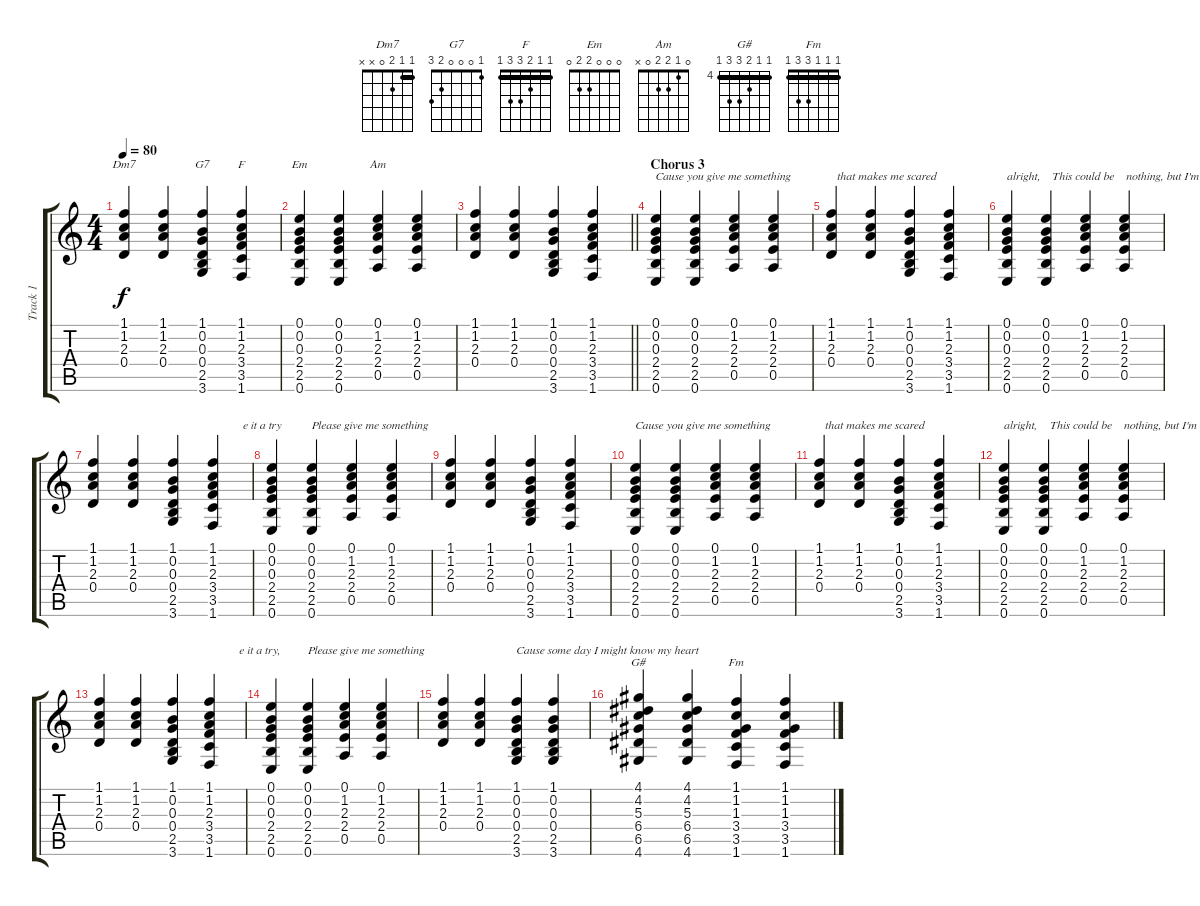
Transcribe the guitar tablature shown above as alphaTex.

\track ("Track 1" "Track 1") {instrument acousticguitarsteel}
\staff {score tabs}
\tuning (E4 B3 G3 D3 A2 E2) {hide}
\chord ("Dm7" 1 1 2 0 x x) {barre 1}
\chord ("G7" 1 0 0 0 2 3)
\chord ("F" 1 1 2 3 3 1) {barre 1}
\chord ("Em" 0 0 0 2 2 0)
\chord ("Am" 0 1 2 2 0 x)
\chord ("G#" 4 4 5 6 6 4) {firstfret 4 barre 4}
\chord ("Fm" 1 1 1 3 3 1) {barre 1}
\ts (4 4)
\tempo 80
\clef g2
\ks c
(1.1 1.2 2.3 0.4).4{ch "Dm7" dy f} (1.1 1.2 2.3 0.4).4 (1.1 0.2 0.3 0.4 2.5 3.6).4{ch "G7"} (1.1 1.2 2.3 3.4 3.5 1.6).4{ch "F"} |
(0.1 0.2 0.3 2.4 2.5 0.6).4{ch "Em"} (0.1 0.2 0.3 2.4 2.5 0.6).4 (0.1 1.2 2.3 2.4 0.5).4{ch "Am"} (0.1 1.2 2.3 2.4 0.5).4 |
\barLineRight lightlight
(1.1 1.2 2.3 0.4).4 (1.1 1.2 2.3 0.4).4 (1.1 0.2 0.3 0.4 2.5 3.6).4 (1.1 1.2 2.3 3.4 3.5 1.6).4 |
\section ("" "Chorus 3")
(0.1 0.2 0.3 2.4 2.5 0.6).4{txt "Cause you give me something"} (0.1 0.2 0.3 2.4 2.5 0.6).4 (0.1 1.2 2.3 2.4 0.5).4 (0.1 1.2 2.3 2.4 0.5).4 |
(1.1 1.2 2.3 0.4).4{txt "  that makes me scared"} (1.1 1.2 2.3 0.4).4 (1.1 0.2 0.3 0.4 2.5 3.6).4 (1.1 1.2 2.3 3.4 3.5 1.6).4 |
(0.1 0.2 0.3 2.4 2.5 0.6).4{txt "alright,"} (0.1 0.2 0.3 2.4 2.5 0.6).4{txt "  This could be    nothing, but I'm willing to giv"} (0.1 1.2 2.3 2.4 0.5).4 (0.1 1.2 2.3 2.4 0.5).4 |
(1.1 1.2 2.3 0.4).4 (1.1 1.2 2.3 0.4).4 (1.1 0.2 0.3 0.4 2.5 3.6).4 (1.1 1.2 2.3 3.4 3.5 1.6).4{txt "          e it a try"} |
(0.1 0.2 0.3 2.4 2.5 0.6).4 (0.1 0.2 0.3 2.4 2.5 0.6).4{txt "Please give me something"} (0.1 1.2 2.3 2.4 0.5).4 (0.1 1.2 2.3 2.4 0.5).4 |
(1.1 1.2 2.3 0.4).4 (1.1 1.2 2.3 0.4).4 (1.1 0.2 0.3 0.4 2.5 3.6).4 (1.1 1.2 2.3 3.4 3.5 1.6).4 |
(0.1 0.2 0.3 2.4 2.5 0.6).4{txt "Cause you give me something"} (0.1 0.2 0.3 2.4 2.5 0.6).4 (0.1 1.2 2.3 2.4 0.5).4 (0.1 1.2 2.3 2.4 0.5).4 |
(1.1 1.2 2.3 0.4).4{txt "  that makes me scared"} (1.1 1.2 2.3 0.4).4 (1.1 0.2 0.3 0.4 2.5 3.6).4 (1.1 1.2 2.3 3.4 3.5 1.6).4 |
(0.1 0.2 0.3 2.4 2.5 0.6).4{txt "alright,"} (0.1 0.2 0.3 2.4 2.5 0.6).4{txt "  This could be    nothing, but I'm willing to giv"} (0.1 1.2 2.3 2.4 0.5).4 (0.1 1.2 2.3 2.4 0.5).4 |
(1.1 1.2 2.3 0.4).4 (1.1 1.2 2.3 0.4).4 (1.1 0.2 0.3 0.4 2.5 3.6).4 (1.1 1.2 2.3 3.4 3.5 1.6).4{txt "          e it a try,"} |
(0.1 0.2 0.3 2.4 2.5 0.6).4 (0.1 0.2 0.3 2.4 2.5 0.6).4{txt "Please give me something"} (0.1 1.2 2.3 2.4 0.5).4 (0.1 1.2 2.3 2.4 0.5).4 |
(1.1 1.2 2.3 0.4).4 (1.1 1.2 2.3 0.4).4 (1.1 0.2 0.3 0.4 2.5 3.6).4{txt "Cause some day I might know my heart"} (1.1 0.2 0.3 0.4 2.5 3.6).4 |
(4.1 4.2 5.3 6.4 6.5 4.6).4{ch "G#"} (4.1 4.2 5.3 6.4 6.5 4.6).4 (1.1 1.2 1.3 3.4 3.5 1.6).4{ch "Fm"} (1.1 1.2 1.3 3.4 3.5 1.6).4
